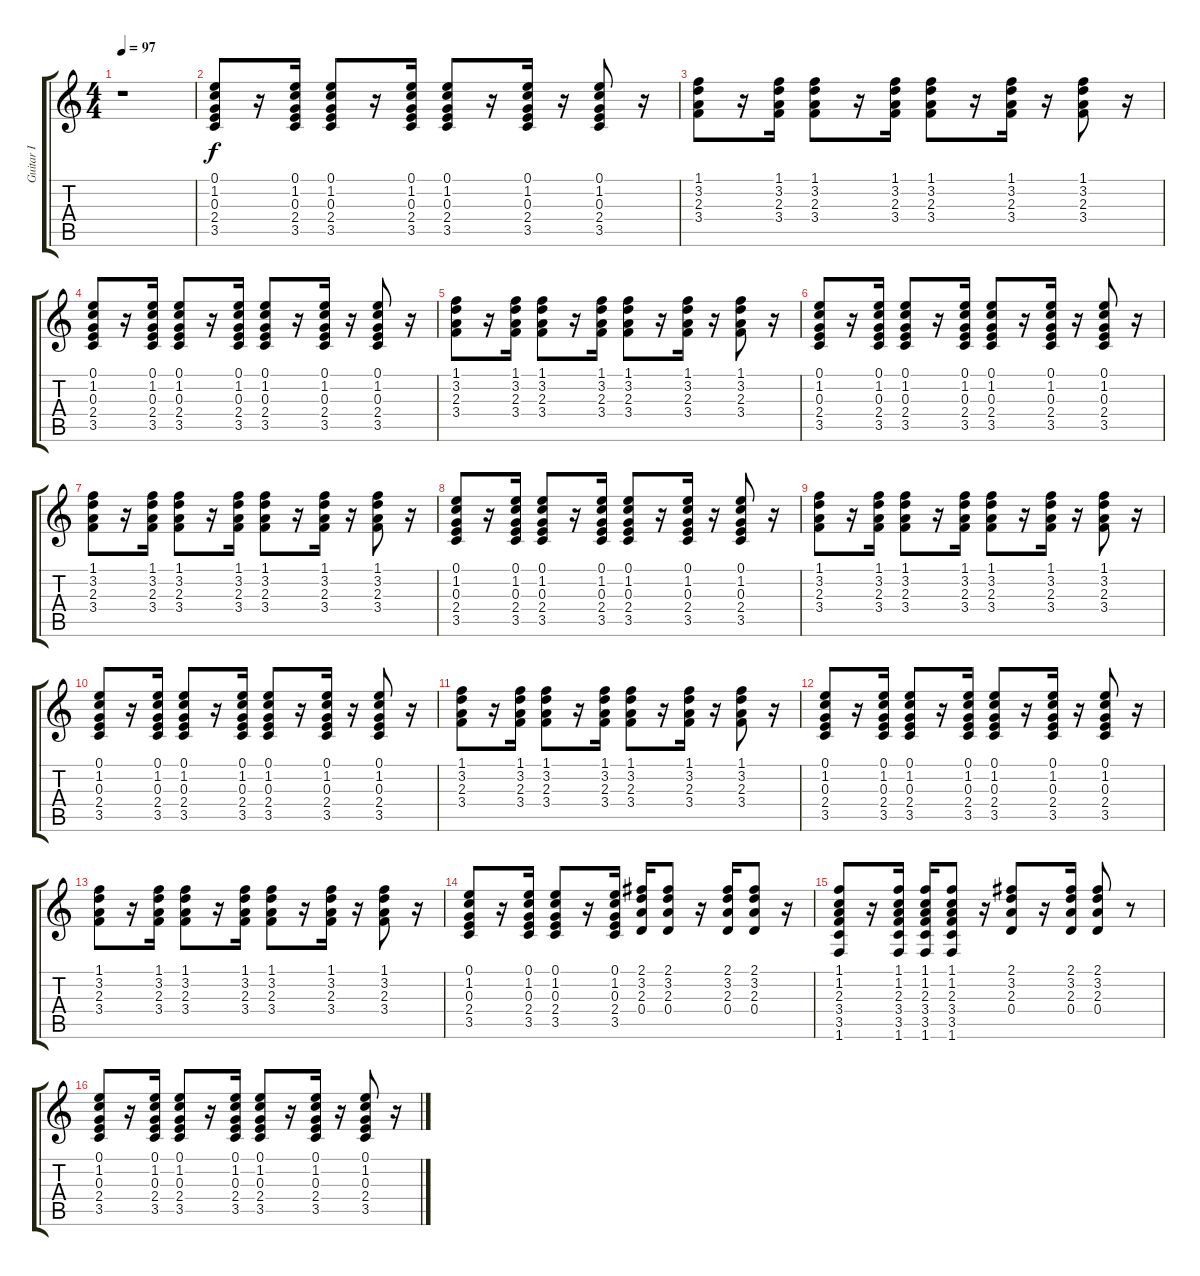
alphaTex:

\track ("Guitar I" "Guitar I") {instrument acousticguitarnylon}
\staff {score tabs}
\tuning (E4 B3 G3 D3 A2 E2) {hide}
\ts (4 4)
\tempo 97
\clef g2
\ks c
r.1{dy f instrument acousticguitarnylon} |
(0.1 1.2 0.3 2.4 3.5).8 r.16 (0.1 1.2 0.3 2.4 3.5).16 (0.1 1.2 0.3 2.4 3.5).8 r.16 (0.1 1.2 0.3 2.4 3.5).16 (0.1 1.2 0.3 2.4 3.5).8 r.16 (0.1 1.2 0.3 2.4 3.5).16 r.16 (0.1 1.2 0.3 2.4 3.5).8 r.16 |
(1.1 3.2 2.3 3.4).8 r.16 (1.1 3.2 2.3 3.4).16 (1.1 3.2 2.3 3.4).8 r.16 (1.1 3.2 2.3 3.4).16 (1.1 3.2 2.3 3.4).8 r.16 (1.1 3.2 2.3 3.4).16 r.16 (1.1 3.2 2.3 3.4).8 r.16 |
(0.1 1.2 0.3 2.4 3.5).8 r.16 (0.1 1.2 0.3 2.4 3.5).16 (0.1 1.2 0.3 2.4 3.5).8 r.16 (0.1 1.2 0.3 2.4 3.5).16 (0.1 1.2 0.3 2.4 3.5).8 r.16 (0.1 1.2 0.3 2.4 3.5).16 r.16 (0.1 1.2 0.3 2.4 3.5).8 r.16 |
(1.1 3.2 2.3 3.4).8 r.16 (1.1 3.2 2.3 3.4).16 (1.1 3.2 2.3 3.4).8 r.16 (1.1 3.2 2.3 3.4).16 (1.1 3.2 2.3 3.4).8 r.16 (1.1 3.2 2.3 3.4).16 r.16 (1.1 3.2 2.3 3.4).8 r.16 |
(0.1 1.2 0.3 2.4 3.5).8 r.16 (0.1 1.2 0.3 2.4 3.5).16 (0.1 1.2 0.3 2.4 3.5).8 r.16 (0.1 1.2 0.3 2.4 3.5).16 (0.1 1.2 0.3 2.4 3.5).8 r.16 (0.1 1.2 0.3 2.4 3.5).16 r.16 (0.1 1.2 0.3 2.4 3.5).8 r.16 |
(1.1 3.2 2.3 3.4).8 r.16 (1.1 3.2 2.3 3.4).16 (1.1 3.2 2.3 3.4).8 r.16 (1.1 3.2 2.3 3.4).16 (1.1 3.2 2.3 3.4).8 r.16 (1.1 3.2 2.3 3.4).16 r.16 (1.1 3.2 2.3 3.4).8 r.16 |
(0.1 1.2 0.3 2.4 3.5).8 r.16 (0.1 1.2 0.3 2.4 3.5).16 (0.1 1.2 0.3 2.4 3.5).8 r.16 (0.1 1.2 0.3 2.4 3.5).16 (0.1 1.2 0.3 2.4 3.5).8 r.16 (0.1 1.2 0.3 2.4 3.5).16 r.16 (0.1 1.2 0.3 2.4 3.5).8 r.16 |
(1.1 3.2 2.3 3.4).8 r.16 (1.1 3.2 2.3 3.4).16 (1.1 3.2 2.3 3.4).8 r.16 (1.1 3.2 2.3 3.4).16 (1.1 3.2 2.3 3.4).8 r.16 (1.1 3.2 2.3 3.4).16 r.16 (1.1 3.2 2.3 3.4).8 r.16 |
(0.1 1.2 0.3 2.4 3.5).8 r.16 (0.1 1.2 0.3 2.4 3.5).16 (0.1 1.2 0.3 2.4 3.5).8 r.16 (0.1 1.2 0.3 2.4 3.5).16 (0.1 1.2 0.3 2.4 3.5).8 r.16 (0.1 1.2 0.3 2.4 3.5).16 r.16 (0.1 1.2 0.3 2.4 3.5).8 r.16 |
(1.1 3.2 2.3 3.4).8 r.16 (1.1 3.2 2.3 3.4).16 (1.1 3.2 2.3 3.4).8 r.16 (1.1 3.2 2.3 3.4).16 (1.1 3.2 2.3 3.4).8 r.16 (1.1 3.2 2.3 3.4).16 r.16 (1.1 3.2 2.3 3.4).8 r.16 |
(0.1 1.2 0.3 2.4 3.5).8 r.16 (0.1 1.2 0.3 2.4 3.5).16 (0.1 1.2 0.3 2.4 3.5).8 r.16 (0.1 1.2 0.3 2.4 3.5).16 (0.1 1.2 0.3 2.4 3.5).8 r.16 (0.1 1.2 0.3 2.4 3.5).16 r.16 (0.1 1.2 0.3 2.4 3.5).8 r.16 |
(1.1 3.2 2.3 3.4).8 r.16 (1.1 3.2 2.3 3.4).16 (1.1 3.2 2.3 3.4).8 r.16 (1.1 3.2 2.3 3.4).16 (1.1 3.2 2.3 3.4).8 r.16 (1.1 3.2 2.3 3.4).16 r.16 (1.1 3.2 2.3 3.4).8 r.16 |
(0.1 1.2 0.3 2.4 3.5).8 r.16 (0.1 1.2 0.3 2.4 3.5).16 (0.1 1.2 0.3 2.4 3.5).8 r.16 (0.1 1.2 0.3 2.4 3.5).16 (2.1 3.2 2.3 0.4).16 (2.1 3.2 2.3 0.4).8 r.16 (2.1 3.2 2.3 0.4).16 (2.1 3.2 2.3 0.4).8 r.16 |
(1.1 1.2 2.3 3.4 3.5 1.6).8 r.16 (1.1 1.2 2.3 3.4 3.5 1.6).16 (1.1 1.2 2.3 3.4 3.5 1.6).16 (1.1 1.2 2.3 3.4 3.5 1.6).8 r.16 (2.1 3.2 2.3 0.4).8 r.16 (2.1 3.2 2.3 0.4).16 (2.1 3.2 2.3 0.4).8 r.8 |
(0.1 1.2 0.3 2.4 3.5).8 r.16 (0.1 1.2 0.3 2.4 3.5).16 (0.1 1.2 0.3 2.4 3.5).8 r.16 (0.1 1.2 0.3 2.4 3.5).16 (0.1 1.2 0.3 2.4 3.5).8 r.16 (0.1 1.2 0.3 2.4 3.5).16 r.16 (0.1 1.2 0.3 2.4 3.5).8 r.16
